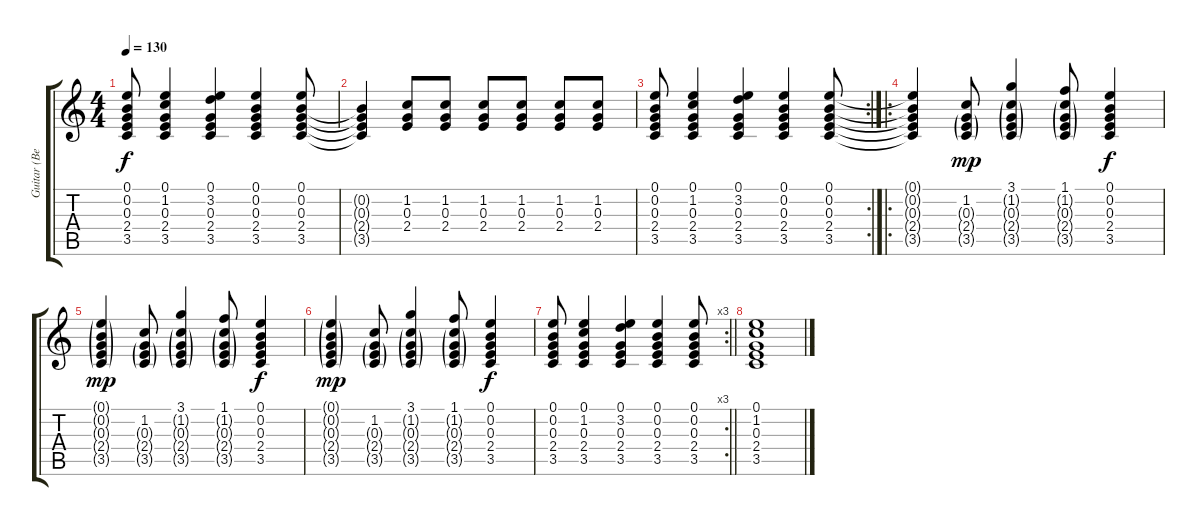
\track ("Guitar (Bernard Sumner)" "Guitar (Be") {instrument distortionguitar}
\staff {score tabs}
\tuning (E4 B3 G3 D3 A2 E2) {hide}
\ts (4 4)
\tempo 130
\clef g2
\ks c
(0.1 0.2 0.3 2.4 3.5).8{dy f} (0.1 1.2 0.3 2.4 3.5).4 (0.1 3.2 0.3 2.4 3.5).4 (0.1 0.2 0.3 2.4 3.5).4 (0.1 0.2 0.3 2.4 3.5).8 |
(0.2{t} 0.3{t} 2.4{t} 3.5{t}).4 (1.2 0.3 2.4).8 (1.2 0.3 2.4).8 (1.2 0.3 2.4).8 (1.2 0.3 2.4).8 (1.2 0.3 2.4).8 (1.2 0.3 2.4).8 |
\rc 2
(0.1 0.2 0.3 2.4 3.5).8 (0.1 1.2 0.3 2.4 3.5).4 (0.1 3.2 0.3 2.4 3.5).4 (0.1 0.2 0.3 2.4 3.5).4 (0.1 0.2 0.3 2.4 3.5).8 |
\ro
(0.1{t} 0.2{t} 0.3{t} 2.4{t} 3.5{t}).4 (1.2 0.3{g} 2.4{g} 3.5{g}).8{dy mp} (3.1 1.2{g} 0.3{g} 2.4{g} 3.5{g}).4 (1.1 1.2{g} 0.3{g} 2.4{g} 3.5{g}).8 (0.1 0.2 0.3 2.4 3.5).4{dy f} |
(0.1{g} 0.2{g} 0.3{g} 2.4{g} 3.5{g}).4{dy mp} (1.2 0.3{g} 2.4{g} 3.5{g}).8 (3.1 1.2{g} 0.3{g} 2.4{g} 3.5{g}).4 (1.1 1.2{g} 0.3{g} 2.4{g} 3.5{g}).8 (0.1 0.2 0.3 2.4 3.5).4{dy f} |
(0.1{g} 0.2{g} 0.3{g} 2.4{g} 3.5{g}).4{dy mp} (1.2 0.3{g} 2.4{g} 3.5{g}).8 (3.1 1.2{g} 0.3{g} 2.4{g} 3.5{g}).4 (1.1 1.2{g} 0.3{g} 2.4{g} 3.5{g}).8 (0.1 0.2 0.3 2.4 3.5).4{dy f} |
\rc 3
\barLineRight lightlight
(0.1 0.2 0.3 2.4 3.5).8 (0.1 1.2 0.3 2.4 3.5).4 (0.1 3.2 0.3 2.4 3.5).4 (0.1 0.2 0.3 2.4 3.5).4 (0.1 0.2 0.3 2.4 3.5).8 |
(0.1 1.2 0.3 2.4 3.5).1
